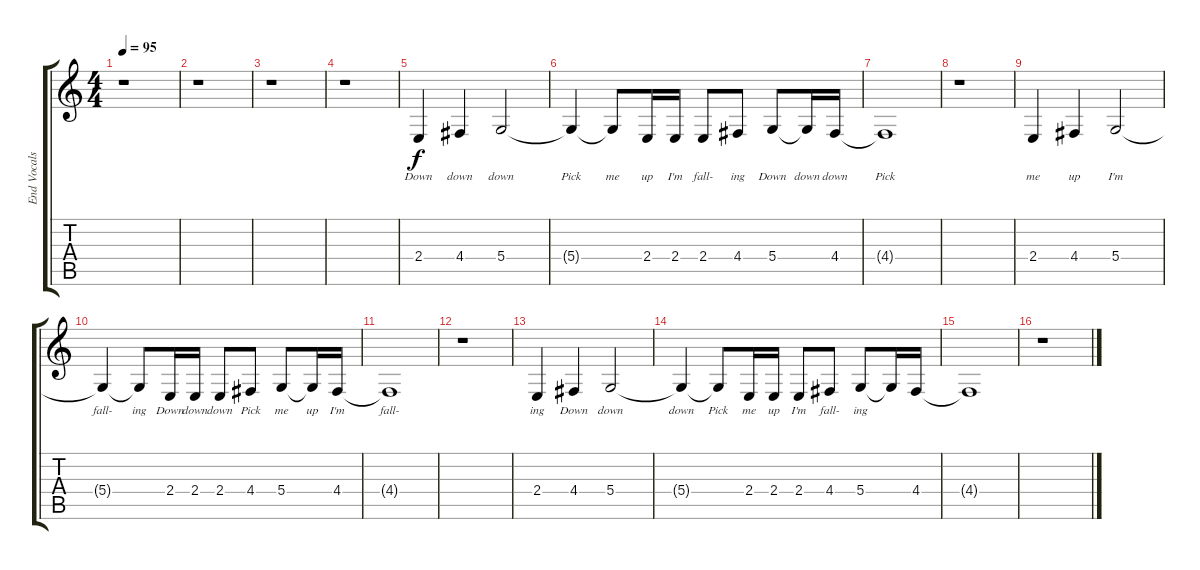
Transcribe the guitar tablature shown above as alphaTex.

\track ("End Vocals" "End Vocals") {instrument choiraahs}
\staff {score tabs}
\tuning (E4 B3 G3 D3 A2 E2) {hide}
\ts (4 4)
\tempo 95
\clef g2
\ks c
r.1{dy f} |
r.1 |
r.1 |
r.1 |
2.4.4{lyrics (0 "Down") lyrics (1 "") lyrics (2 "") lyrics (3 "") lyrics (4 "")} 4.4.4{lyrics (0 "down") lyrics (1 "") lyrics (2 "") lyrics (3 "") lyrics (4 "")} 5.4.2{lyrics (0 "down") lyrics (1 "") lyrics (2 "") lyrics (3 "") lyrics (4 "")} |
5.4{t}.4{lyrics (0 "Pick") lyrics (1 "") lyrics (2 "") lyrics (3 "") lyrics (4 "")} 5.4{t}.8{lyrics (0 "me") lyrics (1 "") lyrics (2 "") lyrics (3 "") lyrics (4 "")} 2.4.16{lyrics (0 "up") lyrics (1 "") lyrics (2 "") lyrics (3 "") lyrics (4 "")} 2.4.16{lyrics (0 "I'm") lyrics (1 "") lyrics (2 "") lyrics (3 "") lyrics (4 "")} 2.4.8{lyrics (0 "fall-") lyrics (1 "") lyrics (2 "") lyrics (3 "") lyrics (4 "")} 4.4.8{lyrics (0 "ing") lyrics (1 "") lyrics (2 "") lyrics (3 "") lyrics (4 "")} 5.4.8{lyrics (0 "Down") lyrics (1 "") lyrics (2 "") lyrics (3 "") lyrics (4 "")} 5.4{t}.16{lyrics (0 "down") lyrics (1 "") lyrics (2 "") lyrics (3 "") lyrics (4 "")} 4.4.16{lyrics (0 "down") lyrics (1 "") lyrics (2 "") lyrics (3 "") lyrics (4 "")} |
4.4{t}.1{lyrics (0 "Pick") lyrics (1 "") lyrics (2 "") lyrics (3 "") lyrics (4 "")} |
r.1 |
2.4.4{lyrics (0 "me") lyrics (1 "") lyrics (2 "") lyrics (3 "") lyrics (4 "")} 4.4.4{lyrics (0 "up") lyrics (1 "") lyrics (2 "") lyrics (3 "") lyrics (4 "")} 5.4.2{lyrics (0 "I'm") lyrics (1 "") lyrics (2 "") lyrics (3 "") lyrics (4 "")} |
5.4{t}.4{lyrics (0 "fall-") lyrics (1 "") lyrics (2 "") lyrics (3 "") lyrics (4 "")} 5.4{t}.8{lyrics (0 "ing") lyrics (1 "") lyrics (2 "") lyrics (3 "") lyrics (4 "")} 2.4.16{lyrics (0 "Down") lyrics (1 "") lyrics (2 "") lyrics (3 "") lyrics (4 "")} 2.4.16{lyrics (0 "down") lyrics (1 "") lyrics (2 "") lyrics (3 "") lyrics (4 "")} 2.4.8{lyrics (0 "down") lyrics (1 "") lyrics (2 "") lyrics (3 "") lyrics (4 "")} 4.4.8{lyrics (0 "Pick") lyrics (1 "") lyrics (2 "") lyrics (3 "") lyrics (4 "")} 5.4.8{lyrics (0 "me") lyrics (1 "") lyrics (2 "") lyrics (3 "") lyrics (4 "")} 5.4{t}.16{lyrics (0 "up") lyrics (1 "") lyrics (2 "") lyrics (3 "") lyrics (4 "")} 4.4.16{lyrics (0 "I'm") lyrics (1 "") lyrics (2 "") lyrics (3 "") lyrics (4 "")} |
4.4{t}.1{lyrics (0 "fall-") lyrics (1 "") lyrics (2 "") lyrics (3 "") lyrics (4 "")} |
r.1 |
2.4.4{lyrics (0 "ing") lyrics (1 "") lyrics (2 "") lyrics (3 "") lyrics (4 "")} 4.4.4{lyrics (0 "Down") lyrics (1 "") lyrics (2 "") lyrics (3 "") lyrics (4 "")} 5.4.2{lyrics (0 "down") lyrics (1 "") lyrics (2 "") lyrics (3 "") lyrics (4 "")} |
5.4{t}.4{lyrics (0 "down") lyrics (1 "") lyrics (2 "") lyrics (3 "") lyrics (4 "")} 5.4{t}.8{lyrics (0 "Pick") lyrics (1 "") lyrics (2 "") lyrics (3 "") lyrics (4 "")} 2.4.16{lyrics (0 "me") lyrics (1 "") lyrics (2 "") lyrics (3 "") lyrics (4 "")} 2.4.16{lyrics (0 "up") lyrics (1 "") lyrics (2 "") lyrics (3 "") lyrics (4 "")} 2.4.8{lyrics (0 "I'm") lyrics (1 "") lyrics (2 "") lyrics (3 "") lyrics (4 "")} 4.4.8{lyrics (0 "fall-") lyrics (1 "") lyrics (2 "") lyrics (3 "") lyrics (4 "")} 5.4.8{lyrics (0 "ing") lyrics (1 "") lyrics (2 "") lyrics (3 "") lyrics (4 "")} 5.4{t}.16 4.4.16 |
4.4{t}.1 |
r.1
